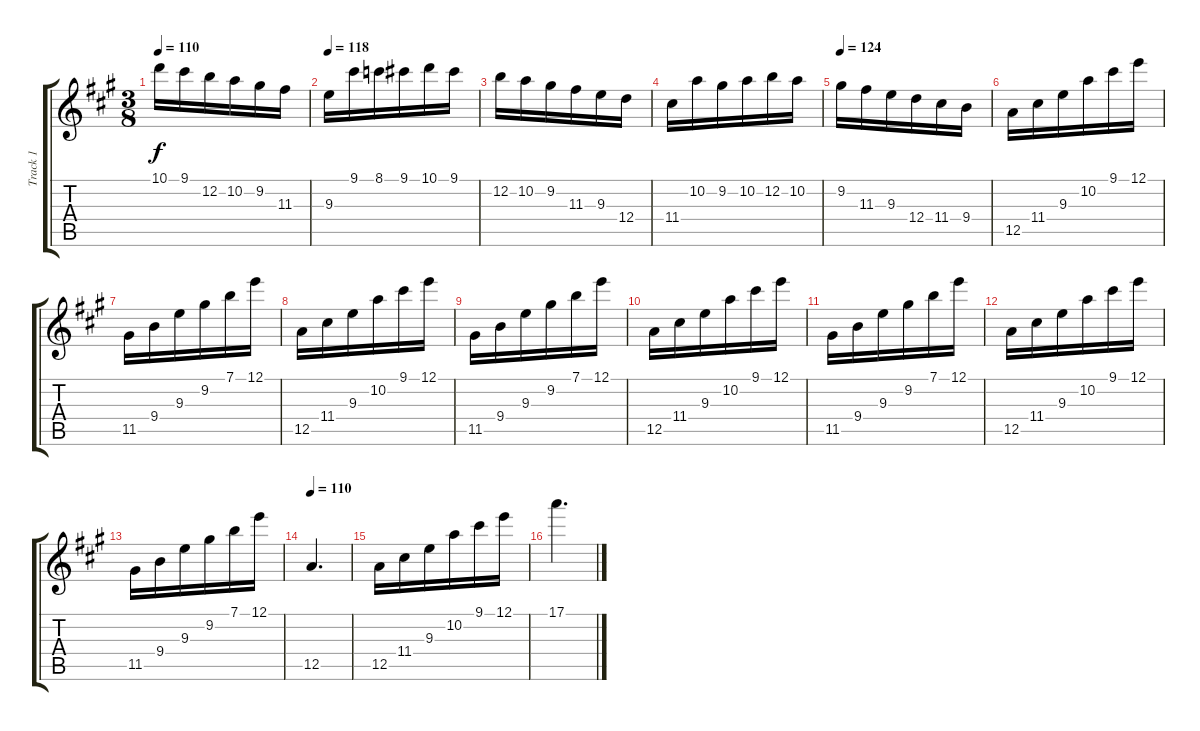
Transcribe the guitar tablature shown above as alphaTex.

\track ("Track 1" "Track 1") {instrument acousticguitarnylon}
\staff {score tabs}
\tuning (E4 B3 G3 D3 A2 E2) {hide}
\ts (3 8)
\tempo 110
\clef g2
\ks a
10.1.16{dy f} 9.1.16 12.2.16 10.2.16 9.2.16 11.3.16 |
\tempo 118
9.3.16 9.1.16 8.1.16 9.1.16 10.1.16 9.1.16 |
12.2.16 10.2.16 9.2.16 11.3.16 9.3.16 12.4.16 |
11.4.16 10.2.16 9.2.16 10.2.16 12.2.16 10.2.16 |
\tempo 124
9.2.16 11.3.16 9.3.16 12.4.16 11.4.16 9.4.16 |
12.5.16 11.4.16 9.3.16 10.2.16 9.1.16 12.1.16 |
11.5.16 9.4.16 9.3.16 9.2.16 7.1.16 12.1.16 |
12.5.16 11.4.16 9.3.16 10.2.16 9.1.16 12.1.16 |
11.5.16 9.4.16 9.3.16 9.2.16 7.1.16 12.1.16 |
12.5.16 11.4.16 9.3.16 10.2.16 9.1.16 12.1.16 |
11.5.16 9.4.16 9.3.16 9.2.16 7.1.16 12.1.16 |
12.5.16 11.4.16 9.3.16 10.2.16 9.1.16 12.1.16 |
11.5.16 9.4.16 9.3.16 9.2.16 7.1.16 12.1.16 |
\tempo 110
12.5.4{d} |
12.5.16 11.4.16 9.3.16{txt ""} 10.2.16 9.1.16 12.1.16 |
17.1.4{d}
